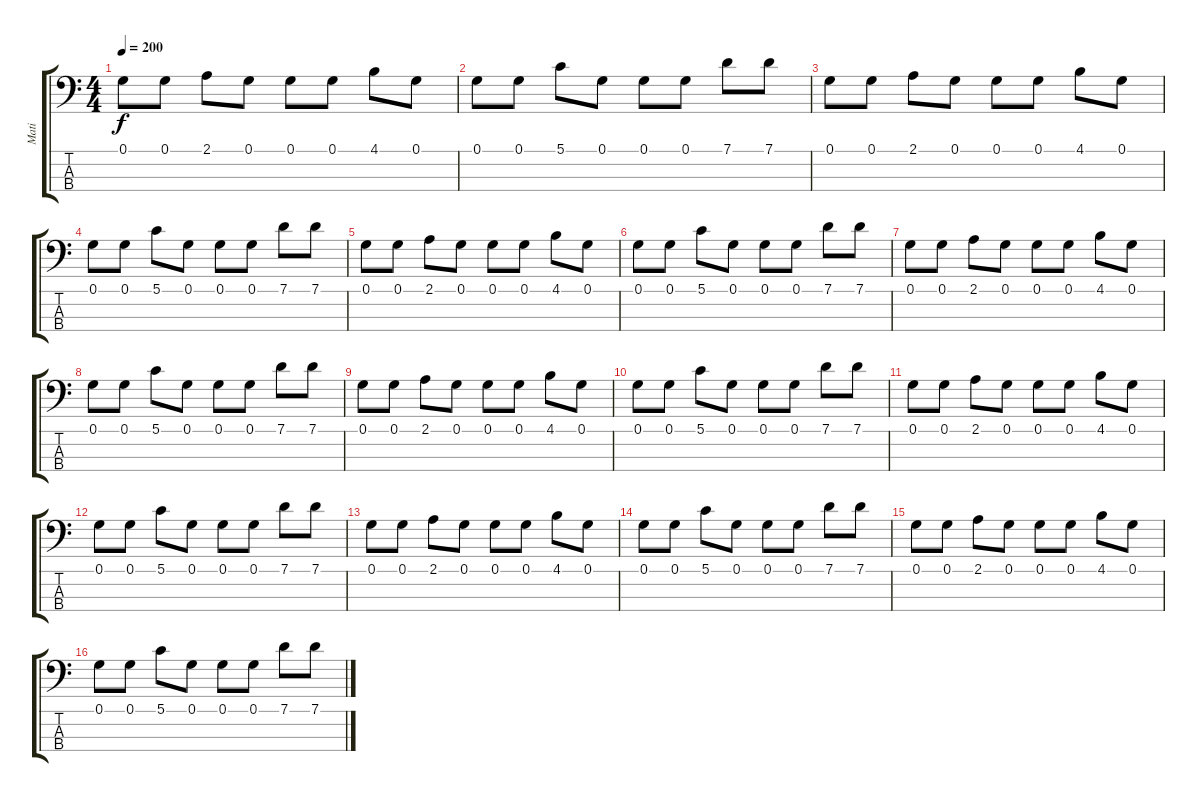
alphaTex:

\track ("Mati" "Mati") {instrument electricbasspick}
\staff {score tabs}
\tuning (G2 D2 A1 E1) {hide}
\ts (4 4)
\tempo 200
\clef f4
\ks c
0.1.8{dy f} 0.1.8 2.1.8 0.1.8 0.1.8 0.1.8 4.1.8 0.1.8 |
0.1.8 0.1.8 5.1.8 0.1.8 0.1.8 0.1.8 7.1.8 7.1.8 |
0.1.8 0.1.8 2.1.8 0.1.8 0.1.8 0.1.8 4.1.8 0.1.8 |
0.1.8 0.1.8 5.1.8 0.1.8 0.1.8 0.1.8 7.1.8 7.1.8 |
0.1.8 0.1.8 2.1.8 0.1.8 0.1.8 0.1.8 4.1.8 0.1.8 |
0.1.8 0.1.8 5.1.8 0.1.8 0.1.8 0.1.8 7.1.8 7.1.8 |
0.1.8 0.1.8 2.1.8 0.1.8 0.1.8 0.1.8 4.1.8 0.1.8 |
0.1.8 0.1.8 5.1.8 0.1.8 0.1.8 0.1.8 7.1.8 7.1.8 |
0.1.8 0.1.8 2.1.8 0.1.8 0.1.8 0.1.8 4.1.8 0.1.8 |
0.1.8 0.1.8 5.1.8 0.1.8 0.1.8 0.1.8 7.1.8 7.1.8 |
0.1.8 0.1.8 2.1.8 0.1.8 0.1.8 0.1.8 4.1.8 0.1.8 |
0.1.8 0.1.8 5.1.8 0.1.8 0.1.8 0.1.8 7.1.8 7.1.8 |
0.1.8 0.1.8 2.1.8 0.1.8 0.1.8 0.1.8 4.1.8 0.1.8 |
0.1.8 0.1.8 5.1.8 0.1.8 0.1.8 0.1.8 7.1.8 7.1.8 |
0.1.8 0.1.8 2.1.8 0.1.8 0.1.8 0.1.8 4.1.8 0.1.8 |
0.1.8 0.1.8 5.1.8 0.1.8 0.1.8 0.1.8 7.1.8 7.1.8
